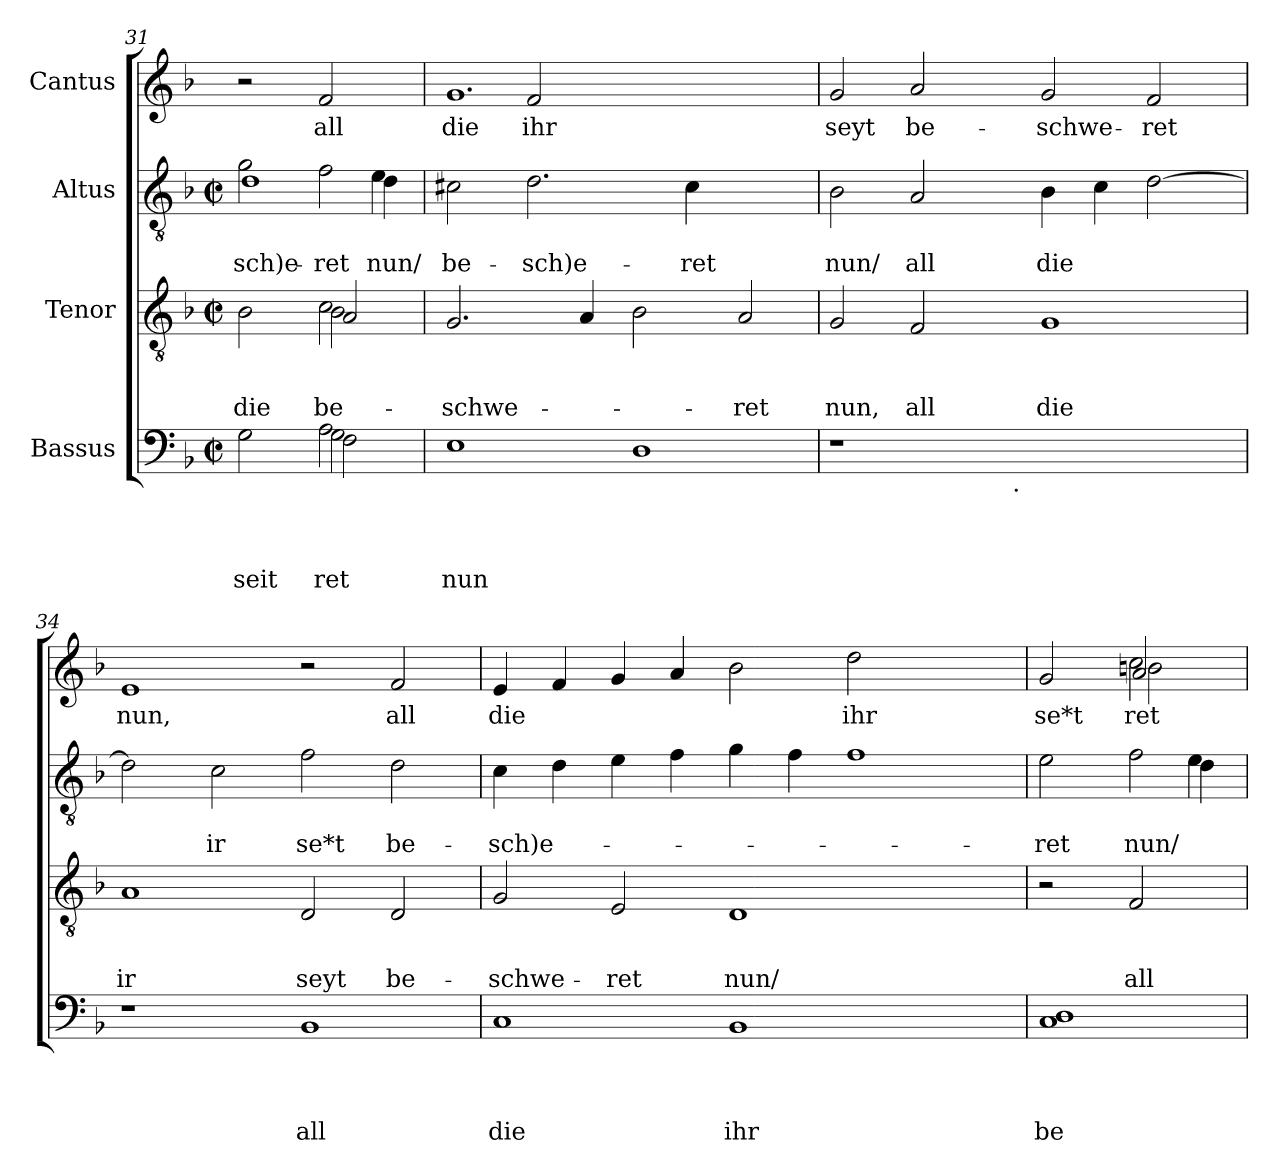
**kern	**text	**text	**text	**text	**kern	**text	**text	**text	**kern	**text	**text	**kern	**text
*part4	*part4	*part4	*part4	*part4	*part3	*part3	*part3	*part3	*part2	*part2	*part2	*part1	*part1
*staff4	*staff4	*staff4	*staff4	*staff4	*staff3	*staff3	*staff3	*staff3	*staff2	*staff2	*staff2	*staff1	*staff1
*I"Bassus	*	*	*	*	*I"Tenor	*	*	*	*I"Altus	*	*	*I"Cantus	*
*clefF4	*	*	*	*	*clefGv2	*	*	*	*clefGv2	*	*	*clefG2	*
*k[b-]	*	*	*	*	*k[b-]	*	*	*	*k[b-]	*	*	*k[b-]	*
*F:	*	*	*	*	*F:	*	*	*	*F:	*	*	*F:	*
*M2/2	*	*	*	*	*M2/2	*	*	*	*M2/2	*	*	*	*
*met(c|)	*	*	*	*	*met(c|)	*	*	*	*met(c|)	*	*	*	*
=31	=31	=31	=31	=31	=31	=31	=31	=31	=31	=31	=31	=31	=31
!	!	!	!	!LO:LY:b	!	!	!	!LO:LY:b	!	!	!LO:LY:b	!	!
*^	*	*	*	*	*^	*	*	*	*^	*	*	*	*
*	*^	*	*	*	*	*	*^	*	*	*	*	*^	*	*	*	*
*	*	*	*	*	*	*	*	*	*	*	*	*	*	*	*^	*	*	*	*
2G\	2ryy	2ryy	.	.	.	seit	2B-\	2ryy	2ryy	.	.	die	2g\	2.ryy	2.ryy	1d	.	-sch)e-	2r	.
!	!	!	!	!	!	!LO:LY:b	!	!	!	!	!	!	!	!	!	!	!	!	!	!
!	!	!	!	!	!	!LO:LY:b	!	!	!	!	!	!	!	!	!	!	!	!	!	!
!	!	!	!	!	!	!LO:LY:b	!	!	!	!	!	!LO:LY:b	!	!	!	!	!	!	!	!
!	!	!	!	!	!	!	!	!	!	!	!	!LO:LY:b	!	!	!	!	!	!	!	!
!	!	!	!	!	!	!	!	!	!	!	!	!LO:LY:b	!	!	!	!	!	!LO:LY:b:rj	!	!LO:LY:b
2A\	2G\	2F\	.	.	.	-ret	2c\	2B-\	2A/	.	.	be-	2f\	.	.	.	.	-ret	2f/	all
!	!	!	!	!	!	!	!	!	!	!	!	!	!	!	!	!	!	!LO:LY:b	!	!
.	.	.	.	.	.	.	.	.	.	.	.	.	.	4e\	4d\	.	.	nun/	.	.
*v	*v	*v	*	*	*	*	*	*	*	*	*	*	*	*	*v	*v	*	*	*	*
*	*	*	*	*	*v	*v	*v	*	*	*	*	*	*	*	*	*	*
=32	=32	=32	=32	=32	=32	=32	=32	=32	=32	=32	=32	=32	=32	=32	=32
!	!	!	!	!LO:LY:b	!	!	!	!LO:LY:b	!	!	!	!	!LO:LY:b	!	!LO:LY:b
*	*	*	*	*	*	*	*	*	*v	*v	*v	*	*	*^	*
1E	.	.	.	nun	2.G/	.	.	-schwe-	2c#X\	.	be-	1.g	2ryy	die
!	!	!	!	!	!	!	!	!	!	!	!LO:LY:b	!	!	!LO:LY:b
.	.	.	.	.	.	.	.	.	2.d\	.	-sch)e-	.	2f/	ihr
.	.	.	.	.	4A/	.	.	.	.	.	.	.	.	.
1D	.	.	.	.	2B-\	.	.	.	.	.	.	.	2ryy	.
!	!	!	!	!	!	!	!	!	!	!	!LO:LY:b:rj	!	!	!
.	.	.	.	.	.	.	.	.	4c#\	.	-ret	.	.	.
!	!	!	!	!	!	!	!	!LO:LY:b	!	!	!	!	!	!
.	.	.	.	.	2A/	.	.	-ret	2ryy	.	.	2ryy	2ryy	.
=33	=33	=33	=33	=33	=33	=33	=33	=33	=33	=33	=33	=33	=33	=33
!	!	!	!	!	!	!	!	!LO:LY:b	!	!	!LO:LY:b	!	!	!LO:LY:b
*^	*	*	*	*	*	*	*	*	*	*	*	*v	*v	*
1r	2ryy	.	.	.	.	2G/	.	.	nun,	2B-\	.	nun/	2g/	seyt
!	!	!	!	!	!	!	!	!	!LO:LY:b	!	!	!LO:LY:b	!	!LO:LY:b
.	4ryy	.	.	.	.	2F/	.	.	all	2A/	.	all	2a/	be-
.	8ryy	.	.	.	.	.	.	.	.	.	.	.	.	.
.	32ryy	.	.	.	.	.	.	.	.	.	.	.	.	.
!	!LO:TX:b:t=.	!	!	!	!	!	!	!	!	!	!	!	!	!
.	1ryy	.	.	.	.	.	.	.	.	.	.	.	.	.
!	!	!	!	!	!	!	!	!	!LO:LY:b	!	!	!LO:LY:b	!	!LO:LY:b
1ryy	.	.	.	.	.	1G	.	.	die	4B-\	.	die	2g/	-schwe-
.	.	.	.	.	.	.	.	.	.	4c\	.	.	.	.
!	!	!	!	!	!	!	!	!	!	!	!	!	!	!LO:LY:b
.	.	.	.	.	.	.	.	.	.	[<2d\	.	.	2f/	-ret
.	16.ryy	.	.	.	.	.	.	.	.	.	.	.	.	.
!!LO:LB:g=z
=34	=34	=34	=34	=34	=34	=34	=34	=34	=34	=34	=34	=34	=34	=34
!	!	!	!	!	!	!	!	!	!LO:LY:b	!	!	!	!	!LO:LY:b
*v	*v	*	*	*	*	*	*	*	*	*	*	*	*	*
1r	.	.	.	.	1A	.	.	ir	2d\]	.	.	1e	nun,
!	!	!	!	!	!	!	!	!	!	!	!LO:LY:b	!	!
.	.	.	.	.	.	.	.	.	2c\	.	ir	.	.
!	!	!	!	!LO:LY:b	!	!	!	!LO:LY:b	!	!	!LO:LY:b	!	!
1BB-	.	.	.	all	2D/	.	.	seyt	2f\	.	se*t	2r	.
!	!	!	!	!	!	!	!	!LO:LY:b	!	!	!LO:LY:b	!	!LO:LY:b
.	.	.	.	.	2D/	.	.	be-	2d\	.	be-	2f/	all
=35	=35	=35	=35	=35	=35	=35	=35	=35	=35	=35	=35	=35	=35
!	!	!	!	!LO:LY:b	!	!	!	!LO:LY:b	!	!	!LO:LY:b	!	!LO:LY:b
1C	.	.	.	die	2G/	.	.	-schwe-	4c\	.	-sch)e-	4e/	die
.	.	.	.	.	.	.	.	.	4d\	.	.	4f/	.
!	!	!	!	!	!	!	!	!LO:LY:b	!	!	!	!	!
.	.	.	.	.	2E/	.	.	-ret	4e\	.	.	4g/	.
.	.	.	.	.	.	.	.	.	4f\	.	.	4a/	.
!	!	!	!	!LO:LY:b	!	!	!	!LO:LY:b	!	!	!	!	!
1BB-	.	.	.	ihr	1D	.	.	nun/	4g\	.	.	2b-\	.
.	.	.	.	.	.	.	.	.	4f\	.	.	.	.
!	!	!	!	!	!	!	!	!	!	!	!	!	!LO:LY:b
.	.	.	.	.	.	.	.	.	1f	.	.	2dd\	ihr
2ryy	.	.	.	.	2ryy	.	.	.	.	.	.	2ryy	.
=36	=36	=36	=36	=36	=36	=36	=36	=36	=36	=36	=36	=36	=36
!	!	!	!	!LO:LY:b	!	!	!	!	!	!	!LO:LY:b	!	!LO:LY:b
*	*	*	*	*	*	*	*	*	*^	*	*	*^	*
*	*	*	*	*	*	*	*	*	*	*^	*	*	*	*^	*
1C 1D	.	.	.	be-	2r	.	.	.	2e\	2.ryy	2.ryy	.	-ret	2g/	2ryy	2ryy	se*t
!	!	!	!	!	!	!	!	!LO:LY:b	!	!	!	!	!LO:LY:b	!	!	!	!LO:LY:b
!	!	!	!	!	!	!	!	!	!	!	!	!	!	!	!	!	!LO:LY:b
!	!	!	!	!	!	!	!	!	!	!	!	!	!	!	!	!	!LO:LY:b:rj
.	.	.	.	.	2F/	.	.	all	2f\	.	.	.	nun/	2cc\	2a/	2bn\	-ret
.	.	.	.	.	.	.	.	.	.	4e\	4d\	.	.	.	.	.	.
*	*	*	*	*	*	*	*	*	*v	*v	*v	*	*	*	*	*	*
*	*	*	*	*	*	*	*	*	*	*	*	*v	*v	*v	*
=	=	=	=	=	=	=	=	=	=	=	=	=	=
*-	*-	*-	*-	*-	*-	*-	*-	*-	*-	*-	*-	*-	*-
